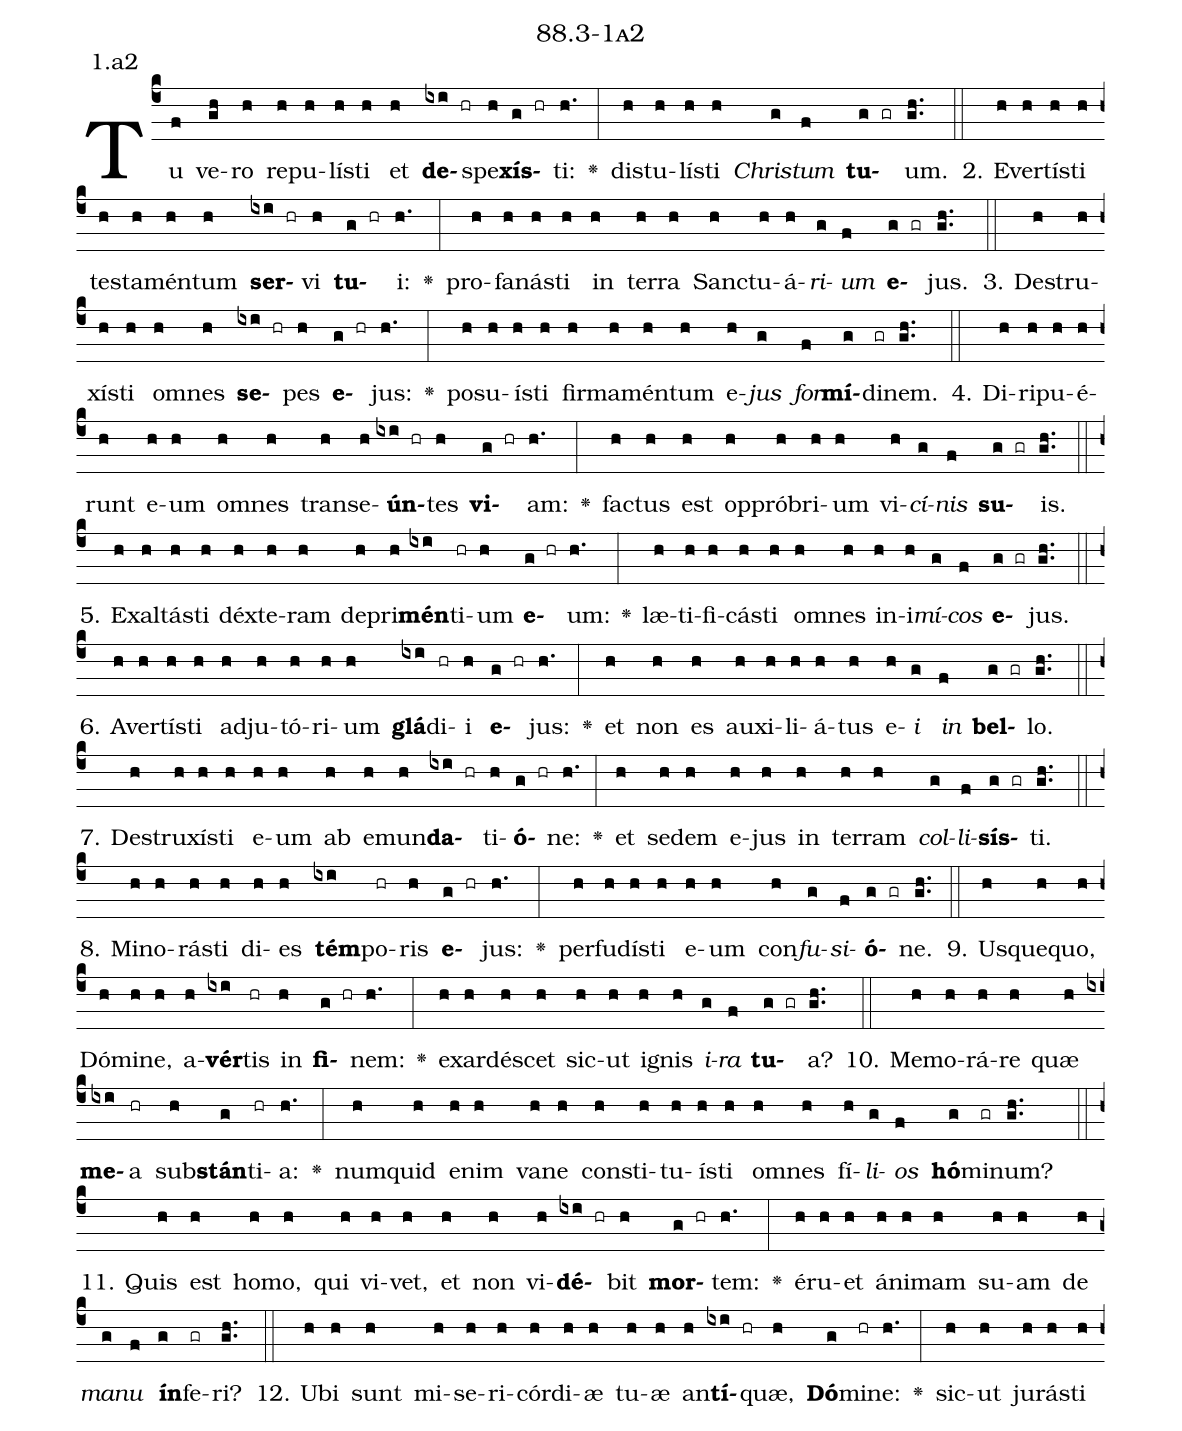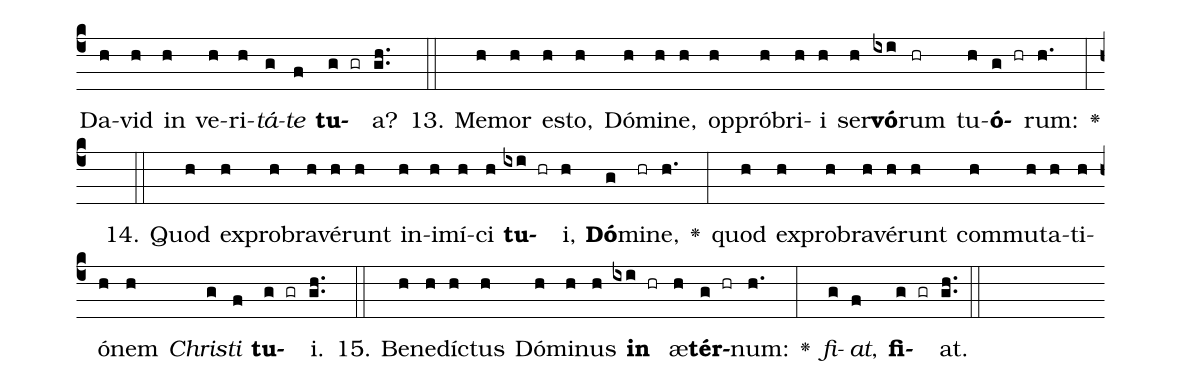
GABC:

name: 88.3-1a2;
annotation: 1.a2;
%%
(c4)Tu(f) ve(gh)ro(h) re(h)pu(h)lís(h)ti(h) et(h) <b>de</b>(ixi hr)spe(h)<b>xís</b>(g hr)ti:(h.) <v>\greheightstar</v>(:) dis(h)tu(h)lís(h)ti(h) <i>Chris</i>(g)<i>tum</i>(f) <b>tu</b>(g gr)um.(gh..) (::)
2. E(h)ver(h)tís(h)ti(h) tes(h)ta(h)mén(h)tum(h) <b>ser</b>(ixi hr)vi(h) <b>tu</b>(g hr)i:(h.) <v>\greheightstar</v>(:) pro(h)fa(h)nás(h)ti(h) in(h) ter(h)ra(h) Sanc(h)tu(h)á(h)<i>ri</i>(g)<i>um</i>(f) <b>e</b>(g gr)jus.(gh..) (::)
3. De(h)stru(h)xís(h)ti(h) om(h)nes(h) <b>se</b>(ixi hr)pes(h) <b>e</b>(g hr)jus:(h.) <v>\greheightstar</v>(:) po(h)su(h)ís(h)ti(h) fir(h)ma(h)mén(h)tum(h) e(h)<i>jus</i>(g) <i>for</i>(f)<b>mí</b>(g)di(gr)nem.(gh..) (::)
4. Di(h)ri(h)pu(h)é(h)runt(h) e(h)um(h) om(h)nes(h) trans(h)e(h)<b>ún</b>(ixi hr)tes(h) <b>vi</b>(g hr)am:(h.) <v>\greheightstar</v>(:) fac(h)tus(h) est(h) op(h)pró(h)bri(h)um(h) vi(h)<i>cí</i>(g)<i>nis</i>(f) <b>su</b>(g gr)is.(gh..) (::)
5. Ex(h)al(h)tás(h)ti(h) déx(h)te(h)ram(h) de(h)pri(h)<b>mén</b>(ixi)ti(hr)um(h) <b>e</b>(g hr)um:(h.) <v>\greheightstar</v>(:) læ(h)ti(h)fi(h)cás(h)ti(h) om(h)nes(h) in(h)i(h)<i>mí</i>(g)<i>cos</i>(f) <b>e</b>(g gr)jus.(gh..) (::)
6. A(h)ver(h)tís(h)ti(h) ad(h)ju(h)tó(h)ri(h)um(h) <b>glá</b>(ixi)di(hr)i(h) <b>e</b>(g hr)jus:(h.) <v>\greheightstar</v>(:) et(h) non(h) es(h) au(h)xi(h)li(h)á(h)tus(h) e(h)<i>i</i>(g) <i>in</i>(f) <b>bel</b>(g gr)lo.(gh..) (::)
7. De(h)stru(h)xís(h)ti(h) e(h)um(h) ab(h) e(h)mun(h)<b>da</b>(ixi hr)ti(h)<b>ó</b>(g hr)ne:(h.) <v>\greheightstar</v>(:) et(h) se(h)dem(h) e(h)jus(h) in(h) ter(h)ram(h) <i>col</i>(g)<i>li</i>(f)<b>sís</b>(g gr)ti.(gh..) (::)
8. Mi(h)no(h)rás(h)ti(h) di(h)es(h) <b>tém</b>(ixi)po(hr)ris(h) <b>e</b>(g hr)jus:(h.) <v>\greheightstar</v>(:) per(h)fu(h)dís(h)ti(h) e(h)um(h) con(h)<i>fu</i>(g)<i>si</i>(f)<b>ó</b>(g gr)ne.(gh..) (::)
9. Us(h)que(h)quo,(h) Dó(h)mi(h)ne,(h) a(h)<b>vér</b>(ixi)tis(hr) in(h) <b>fi</b>(g hr)nem:(h.) <v>\greheightstar</v>(:) ex(h)ar(h)dé(h)scet(h) sic(h)ut(h) i(h)gnis(h) <i>i</i>(g)<i>ra</i>(f) <b>tu</b>(g gr)a?(gh..) (::)
10. Me(h)mo(h)rá(h)re(h) quæ(h) <b>me</b>(ixi)a(hr) sub(h)<b>stán</b>(g)ti(hr)a:(h.) <v>\greheightstar</v>(:) num(h)quid(h) e(h)nim(h) va(h)ne(h) con(h)sti(h)tu(h)ís(h)ti(h) om(h)nes(h) fí(h)<i>li</i>(g)<i>os</i>(f) <b>hó</b>(g)mi(gr)num?(gh..) (::)
11. Quis(h) est(h) ho(h)mo,(h) qui(h) vi(h)vet,(h) et(h) non(h) vi(h)<b>dé</b>(ixi hr)bit(h) <b>mor</b>(g hr)tem:(h.) <v>\greheightstar</v>(:) é(h)ru(h)et(h) á(h)ni(h)mam(h) su(h)am(h) de(h) <i>ma</i>(g)<i>nu</i>(f) <b>ín</b>(g)fe(gr)ri?(gh..) (::)
12. U(h)bi(h) sunt(h) mi(h)se(h)ri(h)cór(h)di(h)æ(h) tu(h)æ(h) an(h)<b>tí</b>(ixi hr)quæ,(h) <b>Dó</b>(g)mi(hr)ne:(h.) <v>\greheightstar</v>(:) sic(h)ut(h) ju(h)rás(h)ti(h) Da(h)vid(h) in(h) ve(h)ri(h)<i>tá</i>(g)<i>te</i>(f) <b>tu</b>(g gr)a?(gh..) (::)
13. Me(h)mor(h) es(h)to,(h) Dó(h)mi(h)ne,(h) op(h)pró(h)bri(h)i(h) ser(h)<b>vó</b>(ixi)rum(hr) tu(h)<b>ó</b>(g hr)rum:(h.) <v>\greheightstar</v>(:)  (::)
14. Quod(h) ex(h)pro(h)bra(h)vé(h)runt(h) in(h)i(h)mí(h)ci(h) <b>tu</b>(ixi hr)i,(h) <b>Dó</b>(g)mi(hr)ne,(h.) <v>\greheightstar</v>(:) quod(h) ex(h)pro(h)bra(h)vé(h)runt(h) com(h)mu(h)ta(h)ti(h)ó(h)nem(h) <i>Chris</i>(g)<i>ti</i>(f) <b>tu</b>(g gr)i.(gh..) (::)
15. Be(h)ne(h)díc(h)tus(h) Dó(h)mi(h)nus(h) <b>in</b>(ixi hr) æ(h)<b>tér</b>(g hr)num:(h.) <v>\greheightstar</v>(:) <i>fi</i>(g)<i>at</i>,(f) <b>fi</b>(g gr)at.(gh..) (::)
